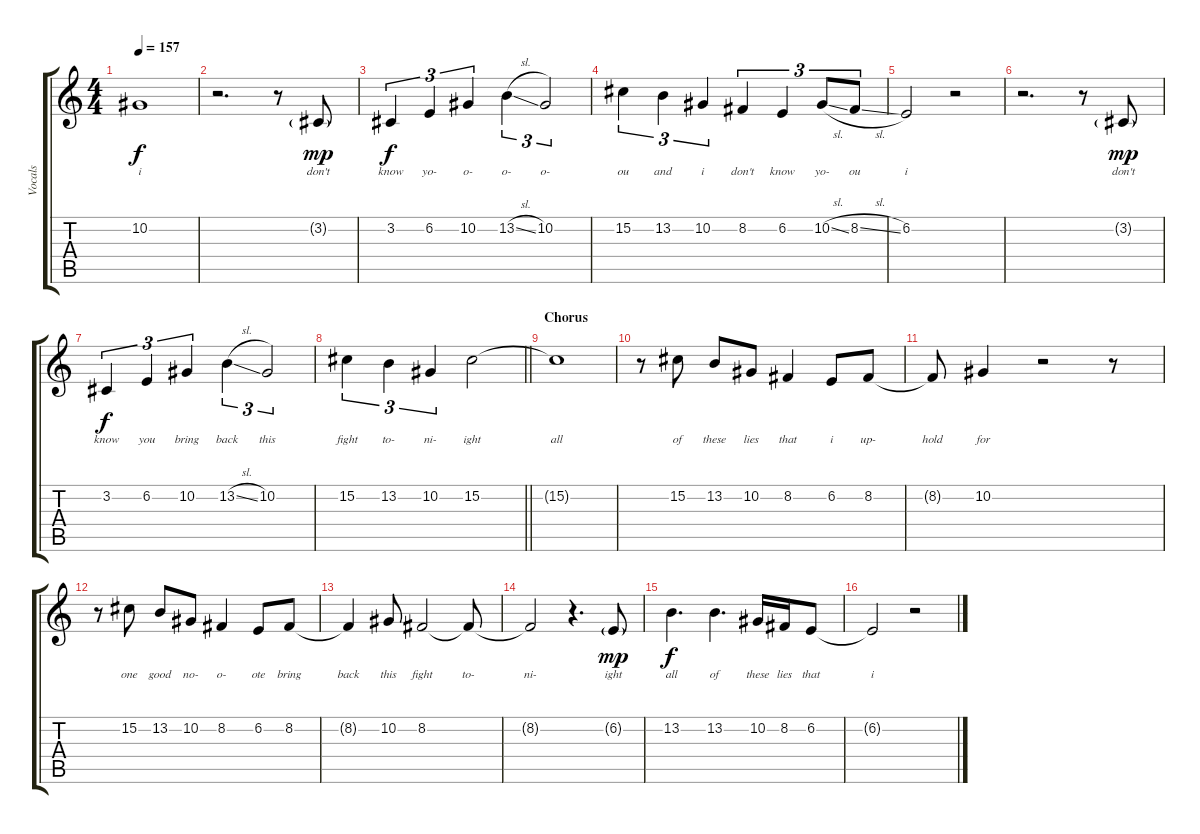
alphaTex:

\track ("Vocals" "Vocals") {instrument bassoon}
\staff {score tabs}
\tuning (Eb4 Bb3 Gb3 Db3 Ab2 Db2) {hide}
\ts (4 4)
\tempo 157
\clef g2
\ks c
10.2.1{lyrics (0 "i") lyrics (1 "") lyrics (2 "") lyrics (3 "") lyrics (4 "") dy f} |
r.2{d} r.8 3.2{g}.8{lyrics (0 "don't") lyrics (1 "") lyrics (2 "") lyrics (3 "") lyrics (4 "") dy mp} |
3.2.4{tu (3 2) lyrics (0 "know") lyrics (1 "") lyrics (2 "") lyrics (3 "") lyrics (4 "") dy f} 6.2.4{tu (3 2) lyrics (0 "yo-") lyrics (1 "") lyrics (2 "") lyrics (3 "") lyrics (4 "")} 10.2.4{tu (3 2) lyrics (0 "o-") lyrics (1 "") lyrics (2 "") lyrics (3 "") lyrics (4 "")} 13.2{sl}.4{tu (3 2) lyrics (0 "o-") lyrics (1 "") lyrics (2 "") lyrics (3 "") lyrics (4 "")} 10.2.2{tu (3 2) lyrics (0 "o-") lyrics (1 "") lyrics (2 "") lyrics (3 "") lyrics (4 "")} |
15.2.4{tu (3 2) lyrics (0 "ou") lyrics (1 "") lyrics (2 "") lyrics (3 "") lyrics (4 "")} 13.2.4{tu (3 2) lyrics (0 "and") lyrics (1 "") lyrics (2 "") lyrics (3 "") lyrics (4 "")} 10.2.4{tu (3 2) lyrics (0 "i") lyrics (1 "") lyrics (2 "") lyrics (3 "") lyrics (4 "")} 8.2.4{tu (3 2) lyrics (0 "don't") lyrics (1 "") lyrics (2 "") lyrics (3 "") lyrics (4 "")} 6.2.4{tu (3 2) lyrics (0 "know") lyrics (1 "") lyrics (2 "") lyrics (3 "") lyrics (4 "")} 10.2{sl}.8{tu (3 2) lyrics (0 "yo-") lyrics (1 "") lyrics (2 "") lyrics (3 "") lyrics (4 "")} 8.2{sl}.8{tu (3 2) lyrics (0 "ou") lyrics (1 "") lyrics (2 "") lyrics (3 "") lyrics (4 "")} |
6.2.2{lyrics (0 "i") lyrics (1 "") lyrics (2 "") lyrics (3 "") lyrics (4 "")} r.2 |
r.2{d} r.8 3.2{g}.8{lyrics (0 "don't") lyrics (1 "") lyrics (2 "") lyrics (3 "") lyrics (4 "") dy mp} |
3.2.4{tu (3 2) lyrics (0 "know") lyrics (1 "") lyrics (2 "") lyrics (3 "") lyrics (4 "") dy f} 6.2.4{tu (3 2) lyrics (0 "you") lyrics (1 "") lyrics (2 "") lyrics (3 "") lyrics (4 "")} 10.2.4{tu (3 2) lyrics (0 "bring") lyrics (1 "") lyrics (2 "") lyrics (3 "") lyrics (4 "")} 13.2{sl}.4{tu (3 2) lyrics (0 "back") lyrics (1 "") lyrics (2 "") lyrics (3 "") lyrics (4 "")} 10.2.2{tu (3 2) lyrics (0 "this") lyrics (1 "") lyrics (2 "") lyrics (3 "") lyrics (4 "")} |
\barLineRight lightlight
15.2.4{tu (3 2) lyrics (0 "fight") lyrics (1 "") lyrics (2 "") lyrics (3 "") lyrics (4 "")} 13.2.4{tu (3 2) lyrics (0 "to-") lyrics (1 "") lyrics (2 "") lyrics (3 "") lyrics (4 "")} 10.2.4{tu (3 2) lyrics (0 "ni-") lyrics (1 "") lyrics (2 "") lyrics (3 "") lyrics (4 "")} 15.2.2{lyrics (0 "ight") lyrics (1 "") lyrics (2 "") lyrics (3 "") lyrics (4 "")} |
\section ("" "Chorus")
15.2{t}.1{lyrics (0 "all") lyrics (1 "") lyrics (2 "") lyrics (3 "") lyrics (4 "")} |
r.8 15.2.8{lyrics (0 "of") lyrics (1 "") lyrics (2 "") lyrics (3 "") lyrics (4 "")} 13.2.8{lyrics (0 "these") lyrics (1 "") lyrics (2 "") lyrics (3 "") lyrics (4 "")} 10.2.8{lyrics (0 "lies") lyrics (1 "") lyrics (2 "") lyrics (3 "") lyrics (4 "")} 8.2.4{lyrics (0 "that") lyrics (1 "") lyrics (2 "") lyrics (3 "") lyrics (4 "")} 6.2.8{lyrics (0 "i") lyrics (1 "") lyrics (2 "") lyrics (3 "") lyrics (4 "")} 8.2.8{lyrics (0 "up-") lyrics (1 "") lyrics (2 "") lyrics (3 "") lyrics (4 "")} |
8.2{t}.8{lyrics (0 "hold") lyrics (1 "") lyrics (2 "") lyrics (3 "") lyrics (4 "")} 10.2.4{lyrics (0 "for") lyrics (1 "") lyrics (2 "") lyrics (3 "") lyrics (4 "")} r.2 r.8 |
r.8 15.2.8{lyrics (0 "one") lyrics (1 "") lyrics (2 "") lyrics (3 "") lyrics (4 "")} 13.2.8{lyrics (0 "good") lyrics (1 "") lyrics (2 "") lyrics (3 "") lyrics (4 "")} 10.2.8{lyrics (0 "no-") lyrics (1 "") lyrics (2 "") lyrics (3 "") lyrics (4 "")} 8.2.4{lyrics (0 "o-") lyrics (1 "") lyrics (2 "") lyrics (3 "") lyrics (4 "")} 6.2.8{lyrics (0 "ote") lyrics (1 "") lyrics (2 "") lyrics (3 "") lyrics (4 "")} 8.2.8{lyrics (0 "bring") lyrics (1 "") lyrics (2 "") lyrics (3 "") lyrics (4 "")} |
8.2{t}.4{lyrics (0 "back") lyrics (1 "") lyrics (2 "") lyrics (3 "") lyrics (4 "")} 10.2.8{lyrics (0 "this") lyrics (1 "") lyrics (2 "") lyrics (3 "") lyrics (4 "")} 8.2.2{lyrics (0 "fight") lyrics (1 "") lyrics (2 "") lyrics (3 "") lyrics (4 "")} 8.2{t}.8{lyrics (0 "to-") lyrics (1 "") lyrics (2 "") lyrics (3 "") lyrics (4 "")} |
8.2{t}.2{lyrics (0 "ni-") lyrics (1 "") lyrics (2 "") lyrics (3 "") lyrics (4 "")} r.4{d} 6.2{g}.8{lyrics (0 "ight") lyrics (1 "") lyrics (2 "") lyrics (3 "") lyrics (4 "") dy mp} |
13.2.4{d lyrics (0 "all") lyrics (1 "") lyrics (2 "") lyrics (3 "") lyrics (4 "") dy f} 13.2.4{d lyrics (0 "of") lyrics (1 "") lyrics (2 "") lyrics (3 "") lyrics (4 "")} 10.2.16{lyrics (0 "these") lyrics (1 "") lyrics (2 "") lyrics (3 "") lyrics (4 "")} 8.2.16{lyrics (0 "lies") lyrics (1 "") lyrics (2 "") lyrics (3 "") lyrics (4 "")} 6.2.8{lyrics (0 "that") lyrics (1 "") lyrics (2 "") lyrics (3 "") lyrics (4 "")} |
6.2{t}.2{lyrics (0 "i") lyrics (1 "") lyrics (2 "") lyrics (3 "") lyrics (4 "")} r.2
